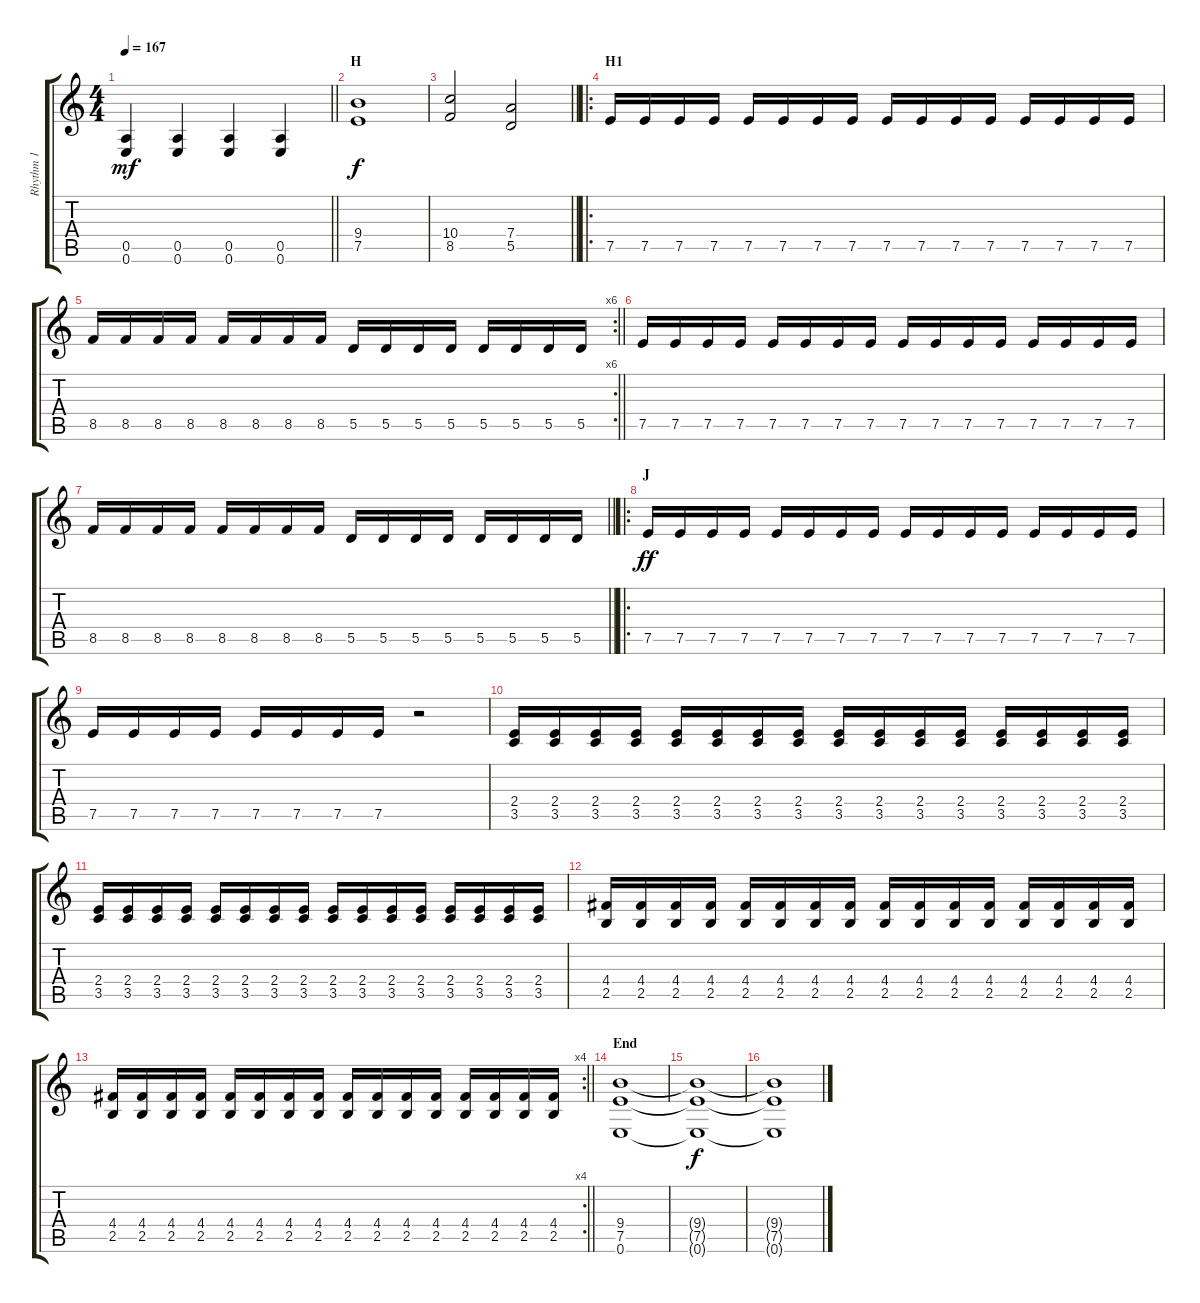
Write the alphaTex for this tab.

\track ("Rhythm 1" "Rhythm 1") {instrument distortionguitar}
\staff {score tabs}
\tuning (E4 B3 G3 D3 A2 E2) {hide}
\ts (4 4)
\tempo 167
\clef g2
\barLineRight lightlight
\ks c
(0.5 0.6).4{dy mf} (0.5 0.6).4 (0.5 0.6).4 (0.5 0.6).4 |
\section ("" "H")
(9.4 7.5).1{dy f} |
\barLineRight lightlight
(10.4 8.5).2 (7.4 5.5).2 |
\ro
\section ("" "H1")
7.5.16 7.5.16 7.5.16 7.5.16 7.5.16 7.5.16 7.5.16 7.5.16 7.5.16 7.5.16 7.5.16 7.5.16 7.5.16 7.5.16 7.5.16 7.5.16 |
\rc 6
\barLineRight lightlight
8.5.16 8.5.16 8.5.16 8.5.16 8.5.16 8.5.16 8.5.16 8.5.16 5.5.16 5.5.16 5.5.16 5.5.16 5.5.16 5.5.16 5.5.16 5.5.16 |
\section ("" "")
7.5.16 7.5.16 7.5.16 7.5.16 7.5.16 7.5.16 7.5.16 7.5.16 7.5.16 7.5.16 7.5.16 7.5.16 7.5.16 7.5.16 7.5.16 7.5.16 |
\barLineRight lightlight
8.5.16 8.5.16 8.5.16 8.5.16 8.5.16 8.5.16 8.5.16 8.5.16 5.5.16 5.5.16 5.5.16 5.5.16 5.5.16 5.5.16 5.5.16 5.5.16 |
\ro
\section ("" "J")
7.5.16{dy ff} 7.5.16 7.5.16 7.5.16 7.5.16 7.5.16 7.5.16 7.5.16 7.5.16 7.5.16 7.5.16 7.5.16 7.5.16 7.5.16 7.5.16 7.5.16 |
7.5.16 7.5.16 7.5.16 7.5.16 7.5.16 7.5.16 7.5.16 7.5.16 r.2 |
(2.4 3.5).16 (2.4 3.5).16 (2.4 3.5).16 (2.4 3.5).16 (2.4 3.5).16 (2.4 3.5).16 (2.4 3.5).16 (2.4 3.5).16 (2.4 3.5).16 (2.4 3.5).16 (2.4 3.5).16 (2.4 3.5).16 (2.4 3.5).16 (2.4 3.5).16 (2.4 3.5).16 (2.4 3.5).16 |
(2.4 3.5).16 (2.4 3.5).16 (2.4 3.5).16 (2.4 3.5).16 (2.4 3.5).16 (2.4 3.5).16 (2.4 3.5).16 (2.4 3.5).16 (2.4 3.5).16 (2.4 3.5).16 (2.4 3.5).16 (2.4 3.5).16 (2.4 3.5).16 (2.4 3.5).16 (2.4 3.5).16 (2.4 3.5).16 |
(4.4 2.5).16 (4.4 2.5).16 (4.4 2.5).16 (4.4 2.5).16 (4.4 2.5).16 (4.4 2.5).16 (4.4 2.5).16 (4.4 2.5).16 (4.4 2.5).16 (4.4 2.5).16 (4.4 2.5).16 (4.4 2.5).16 (4.4 2.5).16 (4.4 2.5).16 (4.4 2.5).16 (4.4 2.5).16 |
\rc 4
\barLineRight lightlight
(4.4 2.5).16 (4.4 2.5).16 (4.4 2.5).16 (4.4 2.5).16 (4.4 2.5).16 (4.4 2.5).16 (4.4 2.5).16 (4.4 2.5).16 (4.4 2.5).16 (4.4 2.5).16 (4.4 2.5).16 (4.4 2.5).16 (4.4 2.5).16 (4.4 2.5).16 (4.4 2.5).16 (4.4 2.5).16 |
\section ("" "End")
(9.4 7.5 0.6).1 |
(9.4{t} 7.5{t} 0.6{t}).1{dy f} |
(9.4{t} 7.5{t} 0.6{t}).1
